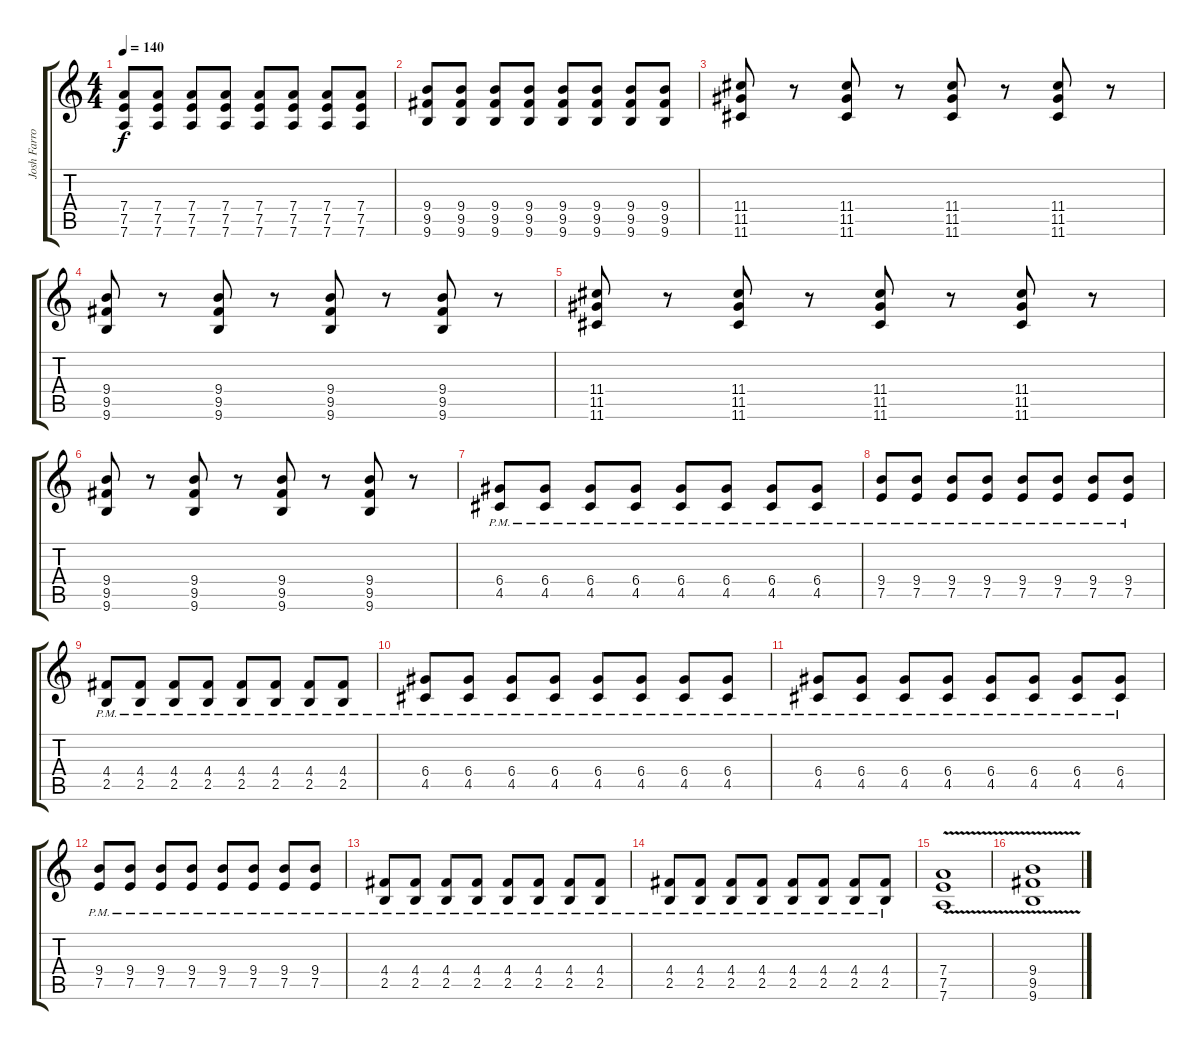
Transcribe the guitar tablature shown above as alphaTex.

\track ("Josh Farro" "Josh Farro") {instrument electricguitarclean}
\staff {score tabs}
\tuning (E4 B3 G3 D3 A2 D2) {hide}
\ts (4 4)
\tempo 140
\clef g2
\ks c
(7.4 7.5 7.6).8{dy f} (7.4 7.5 7.6).8 (7.4 7.5 7.6).8 (7.4 7.5 7.6).8 (7.4 7.5 7.6).8 (7.4 7.5 7.6).8 (7.4 7.5 7.6).8 (7.4 7.5 7.6).8 |
(9.4 9.5 9.6).8 (9.4 9.5 9.6).8 (9.4 9.5 9.6).8 (9.4 9.5 9.6).8 (9.4 9.5 9.6).8 (9.4 9.5 9.6).8 (9.4 9.5 9.6).8 (9.4 9.5 9.6).8 |
(11.4 11.5 11.6).8 r.8 (11.4 11.5 11.6).8 r.8 (11.4 11.5 11.6).8 r.8 (11.4 11.5 11.6).8 r.8 |
(9.4 9.5 9.6).8 r.8 (9.4 9.5 9.6).8 r.8 (9.4 9.5 9.6).8 r.8 (9.4 9.5 9.6).8 r.8 |
(11.4 11.5 11.6).8 r.8 (11.4 11.5 11.6).8 r.8 (11.4 11.5 11.6).8 r.8 (11.4 11.5 11.6).8 r.8 |
(9.4 9.5 9.6).8 r.8 (9.4 9.5 9.6).8 r.8 (9.4 9.5 9.6).8 r.8 (9.4 9.5 9.6).8 r.8 |
(6.4{pm} 4.5{pm}).8 (6.4{pm} 4.5{pm}).8 (6.4{pm} 4.5{pm}).8 (6.4{pm} 4.5{pm}).8 (6.4{pm} 4.5{pm}).8 (6.4{pm} 4.5{pm}).8 (6.4{pm} 4.5{pm}).8 (6.4{pm} 4.5{pm}).8 |
(9.4{pm} 7.5{pm}).8 (9.4{pm} 7.5{pm}).8 (9.4{pm} 7.5{pm}).8 (9.4{pm} 7.5{pm}).8 (9.4{pm} 7.5{pm}).8 (9.4{pm} 7.5{pm}).8 (9.4{pm} 7.5{pm}).8 (9.4{pm} 7.5{pm}).8 |
(4.4{pm} 2.5{pm}).8 (4.4{pm} 2.5{pm}).8 (4.4{pm} 2.5{pm}).8 (4.4{pm} 2.5{pm}).8 (4.4{pm} 2.5{pm}).8 (4.4{pm} 2.5{pm}).8 (4.4{pm} 2.5{pm}).8 (4.4{pm} 2.5{pm}).8 |
(6.4{pm} 4.5{pm}).8 (6.4{pm} 4.5{pm}).8 (6.4{pm} 4.5{pm}).8 (6.4{pm} 4.5{pm}).8 (6.4{pm} 4.5{pm}).8 (6.4{pm} 4.5{pm}).8 (6.4{pm} 4.5{pm}).8 (6.4{pm} 4.5{pm}).8 |
(6.4{pm} 4.5{pm}).8 (6.4{pm} 4.5{pm}).8 (6.4{pm} 4.5{pm}).8 (6.4{pm} 4.5{pm}).8 (6.4{pm} 4.5{pm}).8 (6.4{pm} 4.5{pm}).8 (6.4{pm} 4.5{pm}).8 (6.4{pm} 4.5{pm}).8 |
(9.4{pm} 7.5{pm}).8 (9.4{pm} 7.5{pm}).8 (9.4{pm} 7.5{pm}).8 (9.4{pm} 7.5{pm}).8 (9.4{pm} 7.5{pm}).8 (9.4{pm} 7.5{pm}).8 (9.4{pm} 7.5{pm}).8 (9.4{pm} 7.5{pm}).8 |
(4.4{pm} 2.5{pm}).8 (4.4{pm} 2.5{pm}).8 (4.4{pm} 2.5{pm}).8 (4.4{pm} 2.5{pm}).8 (4.4{pm} 2.5{pm}).8 (4.4{pm} 2.5{pm}).8 (4.4{pm} 2.5{pm}).8 (4.4{pm} 2.5{pm}).8 |
(4.4{pm} 2.5{pm}).8 (4.4{pm} 2.5{pm}).8 (4.4{pm} 2.5{pm}).8 (4.4{pm} 2.5{pm}).8 (4.4{pm} 2.5{pm}).8 (4.4{pm} 2.5{pm}).8 (4.4{pm} 2.5{pm}).8 (4.4{pm} 2.5{pm}).8 |
(7.4{v} 7.5 7.6).1{instrument electricguitarclean} |
(9.4{v} 9.5 9.6).1
